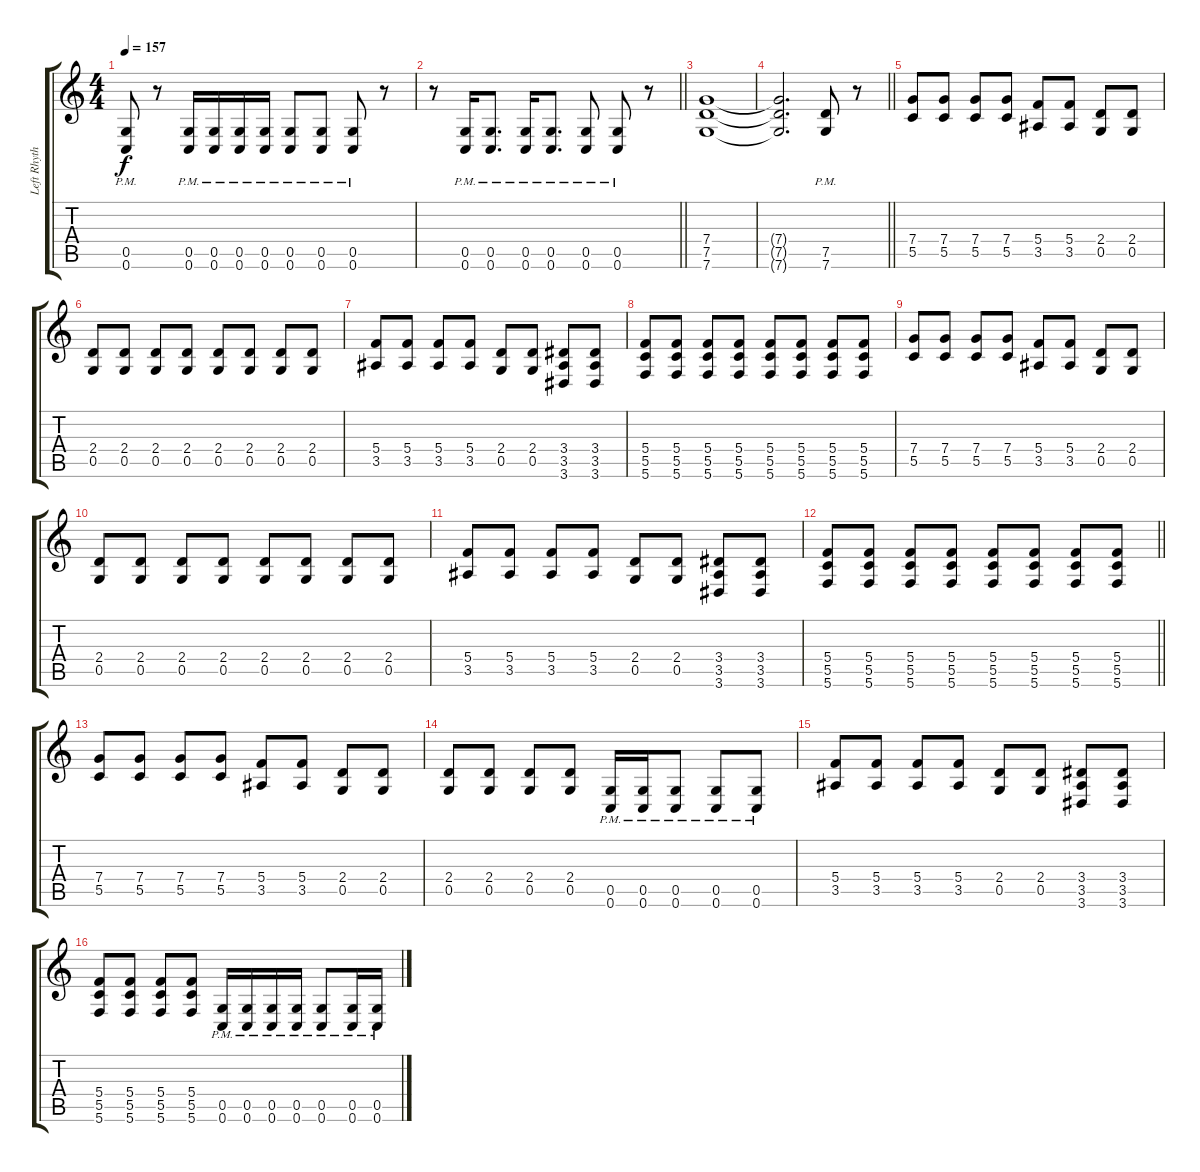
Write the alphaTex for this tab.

\track ("Left Rhythm" "Left Rhyth") {instrument distortionguitar}
\staff {score tabs}
\tuning (D4 A3 F3 C3 G2 C2) {hide}
\ts (4 4)
\tempo 157
\clef g2
\ks c
(0.5{pm} 0.6{pm}).8{dy f} r.8 (0.5{pm} 0.6{pm}).16 (0.5{pm} 0.6{pm}).16 (0.5{pm} 0.6{pm}).16 (0.5{pm} 0.6{pm}).16 (0.5{pm} 0.6{pm}).8 (0.5{pm} 0.6{pm}).8 (0.5{pm} 0.6{pm}).8 r.8 |
\barLineRight lightlight
r.8 (0.5{pm} 0.6{pm}).16 (0.5{pm} 0.6{pm}).8{d} (0.5{pm} 0.6{pm}).16 (0.5{pm} 0.6{pm}).8{d} (0.5{pm} 0.6{pm}).8 (0.5{pm} 0.6{pm}).8 r.8 |
\section ("" "")
(7.4 7.5 7.6).1 |
\barLineRight lightlight
(7.4{t} 7.5{t} 7.6{t}).2{d} (7.5{pm} 7.6{pm}).8 r.8 |
\section ("" "")
(7.4 5.5).8 (7.4 5.5).8 (7.4 5.5).8 (7.4 5.5).8 (5.4 3.5).8 (5.4 3.5).8 (2.4 0.5).8 (2.4 0.5).8 |
(2.4 0.5).8 (2.4 0.5).8 (2.4 0.5).8 (2.4 0.5).8 (2.4 0.5).8 (2.4 0.5).8 (2.4 0.5).8 (2.4 0.5).8 |
(5.4 3.5).8 (5.4 3.5).8 (5.4 3.5).8 (5.4 3.5).8 (2.4 0.5).8 (2.4 0.5).8 (3.4 3.5 3.6).8 (3.4 3.5 3.6).8 |
(5.4 5.5 5.6).8 (5.4 5.5 5.6).8 (5.4 5.5 5.6).8 (5.4 5.5 5.6).8 (5.4 5.5 5.6).8 (5.4 5.5 5.6).8 (5.4 5.5 5.6).8 (5.4 5.5 5.6).8 |
(7.4 5.5).8 (7.4 5.5).8 (7.4 5.5).8 (7.4 5.5).8 (5.4 3.5).8 (5.4 3.5).8 (2.4 0.5).8 (2.4 0.5).8 |
(2.4 0.5).8 (2.4 0.5).8 (2.4 0.5).8 (2.4 0.5).8 (2.4 0.5).8 (2.4 0.5).8 (2.4 0.5).8 (2.4 0.5).8 |
(5.4 3.5).8 (5.4 3.5).8 (5.4 3.5).8 (5.4 3.5).8 (2.4 0.5).8 (2.4 0.5).8 (3.4 3.5 3.6).8 (3.4 3.5 3.6).8 |
\barLineRight lightlight
(5.4 5.5 5.6).8 (5.4 5.5 5.6).8 (5.4 5.5 5.6).8 (5.4 5.5 5.6).8 (5.4 5.5 5.6).8 (5.4 5.5 5.6).8 (5.4 5.5 5.6).8 (5.4 5.5 5.6).8 |
\section ("" "")
(7.4 5.5).8 (7.4 5.5).8 (7.4 5.5).8 (7.4 5.5).8 (5.4 3.5).8 (5.4 3.5).8 (2.4 0.5).8 (2.4 0.5).8 |
(2.4 0.5).8 (2.4 0.5).8 (2.4 0.5).8 (2.4 0.5).8 (0.5{pm} 0.6{pm}).16 (0.5{pm} 0.6{pm}).16 (0.5{pm} 0.6{pm}).8 (0.5{pm} 0.6{pm}).8 (0.5{pm} 0.6{pm}).8 |
(5.4 3.5).8 (5.4 3.5).8 (5.4 3.5).8 (5.4 3.5).8 (2.4 0.5).8 (2.4 0.5).8 (3.4 3.5 3.6).8 (3.4 3.5 3.6).8 |
(5.4 5.5 5.6).8 (5.4 5.5 5.6).8 (5.4 5.5 5.6).8 (5.4 5.5 5.6).8 (0.5{pm} 0.6{pm}).16 (0.5{pm} 0.6{pm}).16 (0.5{pm} 0.6{pm}).16 (0.5{pm} 0.6{pm}).16 (0.5{pm} 0.6{pm}).8 (0.5{pm} 0.6{pm}).16 (0.5{pm} 0.6{pm}).16
